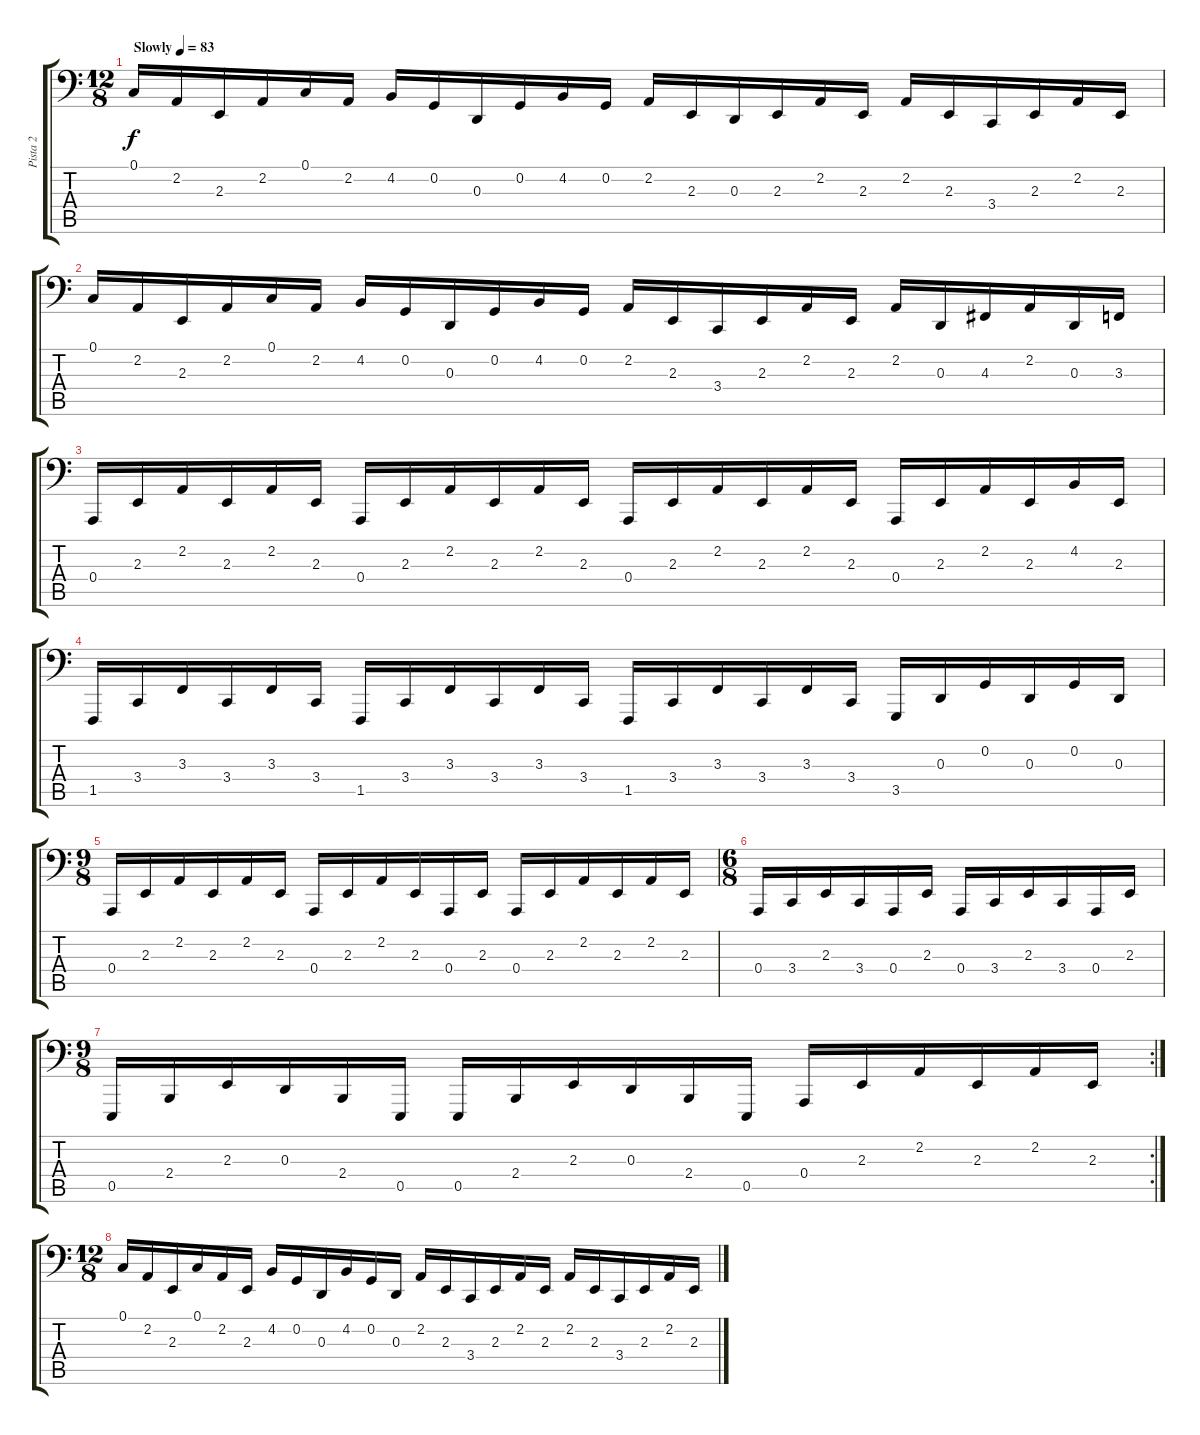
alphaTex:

\track ("Pista 2" "Pista 2") {instrument acousticgrandpiano}
\staff {score tabs}
\tuning (C3 G2 D2 A1 E1 B0) {hide}
\ts (12 8)
\tempo (83 "Slowly")
\clef f4
\ks c
0.1.16{dy f instrument acousticgrandpiano} 2.2.16 2.3.16 2.2.16 0.1.16 2.2.16 4.2.16 0.2.16 0.3.16 0.2.16 4.2.16 0.2.16 2.2.16 2.3.16 0.3.16 2.3.16 2.2.16 2.3.16 2.2.16 2.3.16 3.4.16 2.3.16 2.2.16 2.3.16 |
0.1.16 2.2.16 2.3.16 2.2.16 0.1.16 2.2.16 4.2.16 0.2.16 0.3.16 0.2.16 4.2.16 0.2.16 2.2.16 2.3.16 3.4.16 2.3.16 2.2.16 2.3.16 2.2.16 0.3.16 4.3.16 2.2.16 0.3.16 3.3.16 |
0.4.16{beam Up} 2.3.16{beam Up} 2.2.16{beam Up} 2.3.16{beam Up} 2.2.16{beam Up} 2.3.16{beam Up} 0.4.16{beam Up} 2.3.16{beam Up} 2.2.16{beam Up} 2.3.16{beam Up} 2.2.16{beam Up} 2.3.16{beam Up} 0.4.16{beam Up} 2.3.16{beam Up} 2.2.16{beam Up} 2.3.16{beam Up} 2.2.16{beam Up} 2.3.16{beam Up} 0.4.16{beam Up} 2.3.16{beam Up} 2.2.16{beam Up} 2.3.16{beam Up} 4.2.16{beam Up} 2.3.16{beam Up} |
1.5.16 3.4.16 3.3.16 3.4.16 3.3.16 3.4.16 1.5.16 3.4.16 3.3.16 3.4.16 3.3.16 3.4.16 1.5.16 3.4.16 3.3.16 3.4.16 3.3.16 3.4.16 3.5.16 0.3.16 0.2.16 0.3.16 0.2.16 0.3.16 |
\ts (9 8)
0.4.16 2.3.16 2.2.16 2.3.16 2.2.16 2.3.16 0.4.16 2.3.16 2.2.16 2.3.16 0.4.16 2.3.16 0.4.16 2.3.16 2.2.16 2.3.16 2.2.16 2.3.16 |
\ts (6 8)
0.4.16 3.4.16 2.3.16 3.4.16 0.4.16 2.3.16 0.4.16 3.4.16 2.3.16 3.4.16 0.4.16 2.3.16 |
\rc 2
\ts (9 8)
0.5.16 2.4.16 2.3.16 0.3.16 2.4.16 0.5.16 0.5.16 2.4.16 2.3.16 0.3.16 2.4.16 0.5.16 0.4.16{beam Up} 2.3.16{beam Up} 2.2.16{beam Up} 2.3.16{beam Up} 2.2.16{beam Up} 2.3.16{beam Up} |
\ts (12 8)
0.1.16 2.2.16 2.3.16 0.1.16 2.2.16 2.3.16 4.2.16 0.2.16 0.3.16 4.2.16 0.2.16 0.3.16 2.2.16 2.3.16 3.4.16 2.3.16 2.2.16 2.3.16 2.2.16 2.3.16 3.4.16 2.3.16 2.2.16 2.3.16
